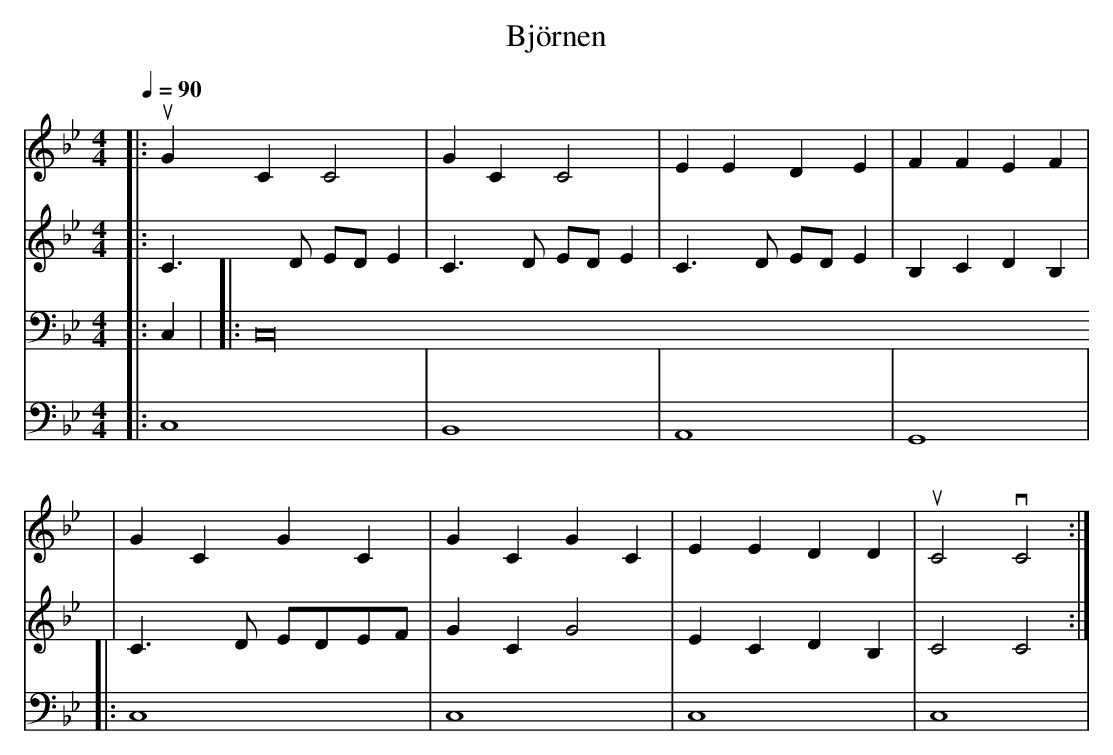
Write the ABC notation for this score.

X:1
T: Björnen
M: 4/4
L: 1/4
Q: 90
K: Bb
[V:1] [|: uGC C2 | GC C2 | EE DE | FF EF |
[V:2] [|: C3/2D/2 E/2D/2 E | C3/2D/2 E/2D/2 E | C3/2D/2 E/2D/2 E | B,C DB, |
[V:3] [|: C,32 |
[V:4] [|: C,4 | B,,4 | A,,4 | G,,4 |
[V:1] | GC GC | GC GC | EE DD | uC2 vC2 :|]
[V:2] | C3/2D/2 E/2D/2E/2F/2 | GC G2 | EC DB, | C2 C2 :|]
[V:3] [|: C,16 |
[V:4] [|: C,4 | C,4 | C,4 | C,4 |
